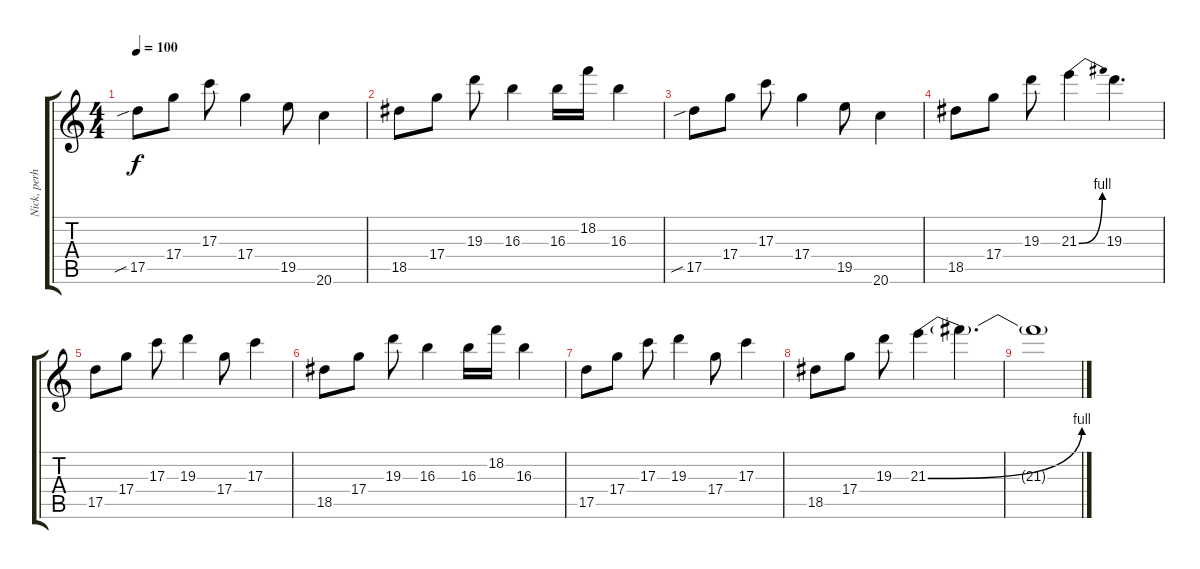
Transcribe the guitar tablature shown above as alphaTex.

\track ("Nick, perhaps?" "Nick, perh") {instrument distortionguitar}
\staff {score tabs}
\tuning (E4 B3 G3 D3 A2 E2) {hide}
\ts (4 4)
\tempo 100
\clef g2
\ks c
17.5{sib}.8{dy f} 17.4.8 17.3.8 17.4.4 19.5.8 20.6.4 |
18.5.8 17.4.8 19.3.8 16.3.4 16.3.16 18.2.16 16.3.4 |
17.5{sib}.8 17.4.8 17.3.8 17.4.4 19.5.8 20.6.4 |
18.5.8 17.4.8 19.3.8 21.3{be (bend 0 0 60 4)}.4 19.3.4{d} |
17.5.8 17.4.8 17.3.8 19.3.4 17.4.8 17.3.4 |
18.5.8 17.4.8 19.3.8 16.3.4 16.3.16 18.2.16 16.3.4 |
17.5.8 17.4.8 17.3.8 19.3.4 17.4.8 17.3.4 |
18.5.8 17.4.8 19.3.8 21.3{be (bend 0 0 60 4)}.4 21.3{t}.4{d} |
21.3{t}.1
